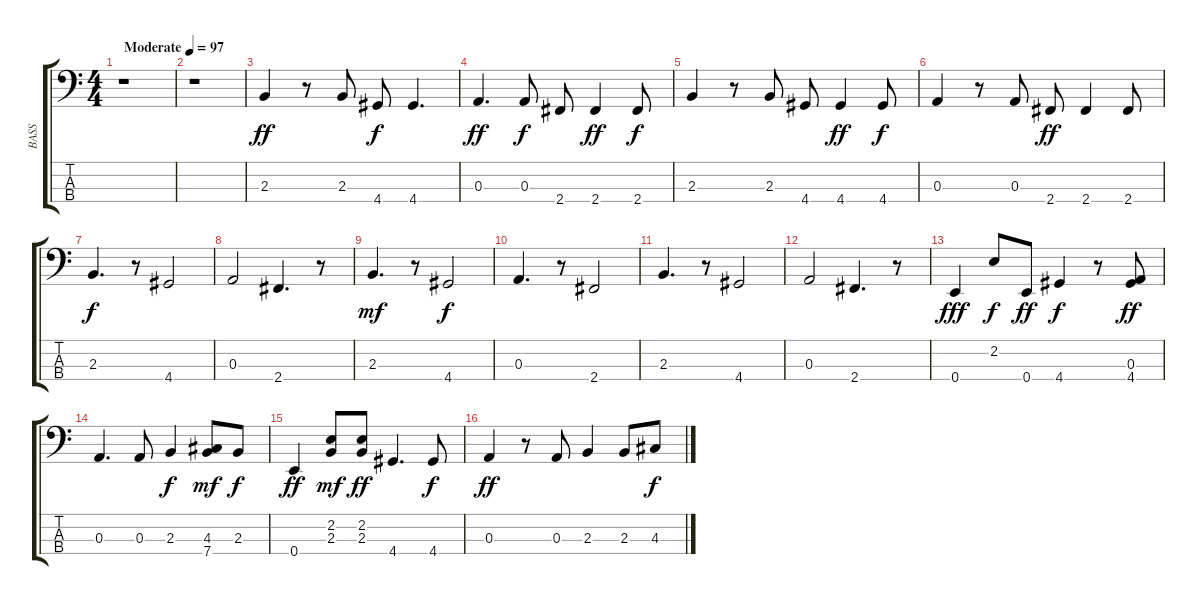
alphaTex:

\track ("BASS" "BASS") {instrument electricbassfinger}
\staff {score tabs}
\tuning (G2 D2 A1 E1) {hide}
\ts (4 4)
\tempo (97 "Moderate")
\clef f4
\ks c
r.1{dy ff instrument electricbassfinger} |
r.1 |
2.3.4 r.8 2.3.8 4.4.8{dy f} 4.4.4{d} |
0.3.4{d dy ff} 0.3.8{dy f} 2.4.8 2.4.4{dy ff} 2.4.8{dy f} |
2.3.4 r.8 2.3.8 4.4.8 4.4.4{dy ff} 4.4.8{dy f} |
0.3.4 r.8 0.3.8 2.4.8{dy ff} 2.4.4 2.4.8 |
2.3.4{d dy f} r.8 4.4.2 |
0.3.2 2.4.4{d} r.8 |
2.3.4{d dy mf} r.8 4.4.2{dy f} |
0.3.4{d} r.8 2.4.2 |
2.3.4{d} r.8 4.4.2 |
0.3.2 2.4.4{d} r.8 |
0.4.4{dy fff} 2.2.8{dy f} 0.4.8{dy ff} 4.4.4{dy f} r.8 (0.3 4.4).8{dy ff} |
0.3.4{d} 0.3.8 2.3.4{dy f} (4.3 7.4).8{dy mf} 2.3.8{dy f} |
0.4.4{dy ff} (2.2 2.3).8{dy mf} (2.2 2.3).8{dy ff} 4.4.4{d} 4.4.8{dy f} |
0.3.4{dy ff} r.8 0.3.8 2.3.4 2.3.8 4.3.8{dy f}
